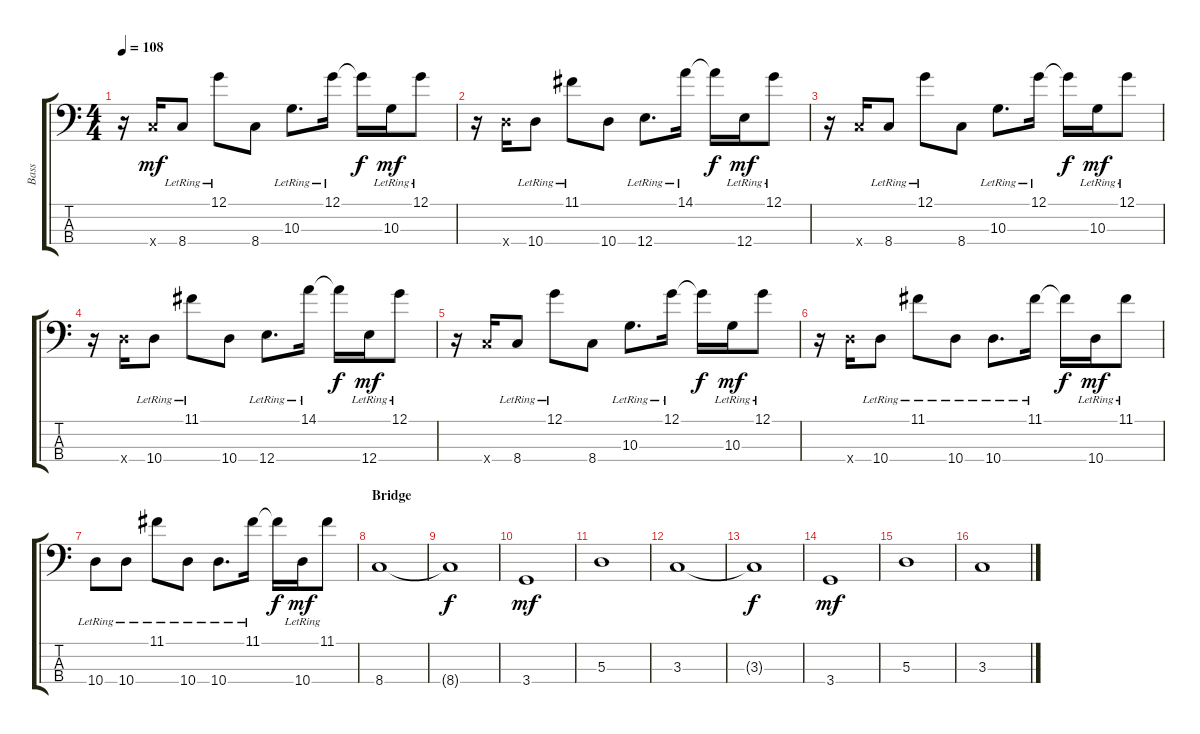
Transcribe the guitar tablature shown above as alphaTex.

\track ("Bass" "Bass") {instrument electricbassfinger}
\staff {score tabs}
\tuning (G2 D2 A1 E1) {hide}
\ts (4 4)
\tempo 108
\clef f4
\ks c
r.16{dy mf} 8.4{x}.16 8.4{lr}.8 12.1{lr}.8 8.4.8 10.3{lr}.8{d} 12.1{lr}.16 12.1{t}.16{dy f} 10.3{lr}.16{dy mf} 12.1{lr}.8 |
r.16 10.4{x}.16 10.4{lr}.8 11.1{lr}.8 10.4.8 12.4{lr}.8{d} 14.1{lr}.16 14.1{t}.16{dy f} 12.4{lr}.16{dy mf} 12.1{lr}.8 |
r.16 8.4{x}.16 8.4{lr}.8 12.1{lr}.8 8.4.8 10.3{lr}.8{d} 12.1{lr}.16 12.1{t}.16{dy f} 10.3{lr}.16{dy mf} 12.1{lr}.8 |
r.16 10.4{x}.16 10.4{lr}.8 11.1{lr}.8 10.4.8 12.4{lr}.8{d} 14.1{lr}.16 14.1{t}.16{dy f} 12.4{lr}.16{dy mf} 12.1{lr}.8 |
r.16 8.4{x}.16 8.4{lr}.8 12.1{lr}.8 8.4.8 10.3{lr}.8{d} 12.1{lr}.16 12.1{t}.16{dy f} 10.3{lr}.16{dy mf} 12.1{lr}.8 |
r.16 10.4{x}.16 10.4{lr}.8 11.1{lr}.8 10.4{lr}.8 10.4{lr}.8{d} 11.1{lr}.16 11.1{t}.16{dy f} 10.4{lr}.16{dy mf} 11.1{lr}.8 |
10.4{lr}.8 10.4{lr}.8 11.1{lr}.8 10.4{lr}.8 10.4{lr}.8{d} 11.1{lr}.16 11.1{t}.16{dy f} 10.4{lr}.16{dy mf} 11.1{lr}.8 |
\section ("" "Bridge")
8.4.1 |
8.4{t}.1{dy f} |
3.4.1{dy mf} |
5.3.1 |
3.3.1 |
3.3{t}.1{dy f} |
3.4.1{dy mf} |
5.3.1 |
3.3.1
